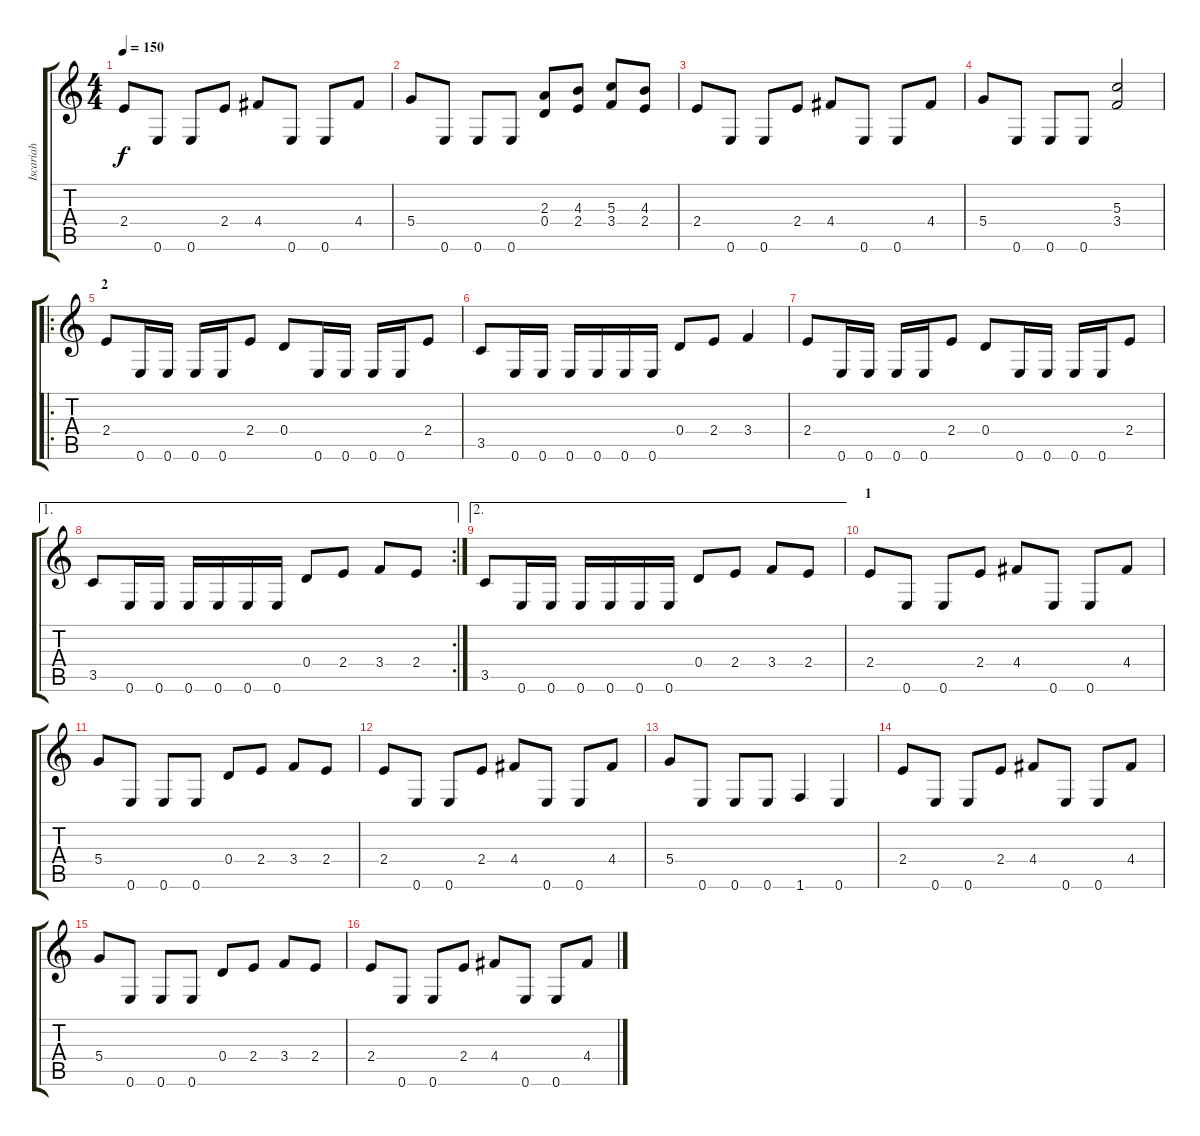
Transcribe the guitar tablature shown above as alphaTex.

\track ("Iscariah" "Iscariah") {instrument electricbassfinger}
\staff {score tabs}
\tuning (E4 B3 G3 D3 A2 E2) {hide}
\ts (4 4)
\tempo 150
\clef g2
\ks c
2.4.8{dy f} 0.6.8 0.6.8 2.4.8 4.4.8 0.6.8 0.6.8 4.4.8 |
5.4.8 0.6.8 0.6.8 0.6.8 (2.3 0.4).8 (4.3 2.4).8 (5.3 3.4).8 (4.3 2.4).8 |
2.4.8 0.6.8 0.6.8 2.4.8 4.4.8 0.6.8 0.6.8 4.4.8 |
5.4.8 0.6.8 0.6.8 0.6.8 (5.3 3.4).2 |
\ro
\section ("" "2")
2.4.8 0.6.16 0.6.16 0.6.16 0.6.16 2.4.8 0.4.8 0.6.16 0.6.16 0.6.16 0.6.16 2.4.8 |
3.5.8 0.6.16 0.6.16 0.6.16 0.6.16 0.6.16 0.6.16 0.4.8 2.4.8 3.4.4 |
2.4.8 0.6.16 0.6.16 0.6.16 0.6.16 2.4.8 0.4.8 0.6.16 0.6.16 0.6.16 0.6.16 2.4.8 |
\ae 1
\rc 2
3.5.8 0.6.16 0.6.16 0.6.16 0.6.16 0.6.16 0.6.16 0.4.8 2.4.8 3.4.8 2.4.8 |
\ae 2
3.5.8 0.6.16 0.6.16 0.6.16 0.6.16 0.6.16 0.6.16 0.4.8 2.4.8 3.4.8 2.4.8 |
\section ("" "1")
2.4.8 0.6.8 0.6.8 2.4.8 4.4.8 0.6.8 0.6.8 4.4.8 |
5.4.8 0.6.8 0.6.8 0.6.8 0.4.8 2.4.8 3.4.8 2.4.8 |
2.4.8 0.6.8 0.6.8 2.4.8 4.4.8 0.6.8 0.6.8 4.4.8 |
5.4.8 0.6.8 0.6.8 0.6.8 1.6.4 0.6.4 |
2.4.8 0.6.8 0.6.8 2.4.8 4.4.8 0.6.8 0.6.8 4.4.8 |
5.4.8 0.6.8 0.6.8 0.6.8 0.4.8 2.4.8 3.4.8 2.4.8 |
2.4.8 0.6.8 0.6.8 2.4.8 4.4.8 0.6.8 0.6.8 4.4.8
